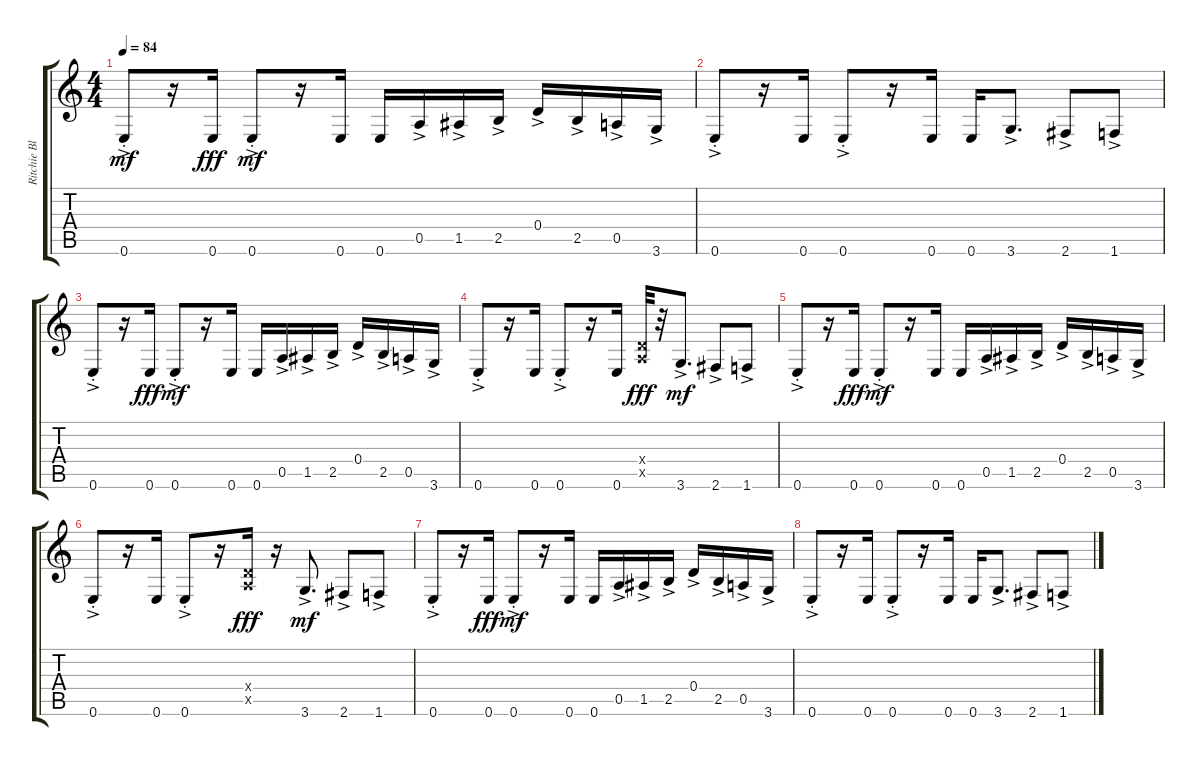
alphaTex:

\track ("Ritchie Blackmore" "Ritchie Bl") {instrument distortionguitar}
\staff {score tabs}
\tuning (E4 B3 G3 D3 A2 E2) {hide}
\ts (4 4)
\tempo 84
\clef g2
\ks c
0.6{ac st}.8{dy mf} r.16 0.6.16{dy fff} 0.6{ac st}.8{dy mf} r.16 0.6.16 0.6.16 0.5{ac}.16 1.5{ac}.16 2.5{ac}.16 0.4{ac}.16 2.5{ac}.16 0.5{ac}.16 3.6{ac}.16 |
0.6{ac st}.8 r.16 0.6.16 0.6{ac st}.8 r.16 0.6.16 0.6.16 3.6{ac}.8{d} 2.6{ac}.8 1.6{ac}.8 |
0.6{ac st}.8 r.16 0.6.16{dy fff} 0.6{ac st}.8{dy mf} r.16 0.6.16 0.6.16 0.5{ac}.16 1.5{ac}.16 2.5{ac}.16 0.4{ac}.16 2.5{ac}.16 0.5{ac}.16 3.6{ac}.16 |
0.6{ac st}.8 r.16 0.6.16 0.6{ac st}.8 r.16 0.6.16 (0.4{x} 0.5{x}).32{dy fff} r.32 3.6{ac}.8{d dy mf} 2.6{ac}.8 1.6{ac}.8 |
0.6{ac st}.8{volume 0} r.16 0.6.16{dy fff} 0.6{ac st}.8{dy mf} r.16 0.6.16 0.6.16 0.5{ac}.16 1.5{ac}.16 2.5{ac}.16 0.4{ac}.16 2.5{ac}.16 0.5{ac}.16 3.6{ac}.16 |
0.6{ac st}.8 r.16 0.6.16 0.6{ac st}.8 r.16 (0.4{x} 0.5{x}).16{dy fff} r.16 3.6{ac}.8{d dy mf} 2.6{ac}.8 1.6{ac}.8 |
0.6{ac st}.8 r.16 0.6.16{dy fff} 0.6{ac st}.8{dy mf} r.16 0.6.16 0.6.16 0.5{ac}.16 1.5{ac}.16 2.5{ac}.16 0.4{ac}.16 2.5{ac}.16 0.5{ac}.16 3.6{ac}.16 |
0.6{ac st}.8 r.16 0.6.16 0.6{ac st}.8 r.16 0.6.16 0.6.16 3.6{ac}.8{d} 2.6{ac}.8 1.6{ac}.8
